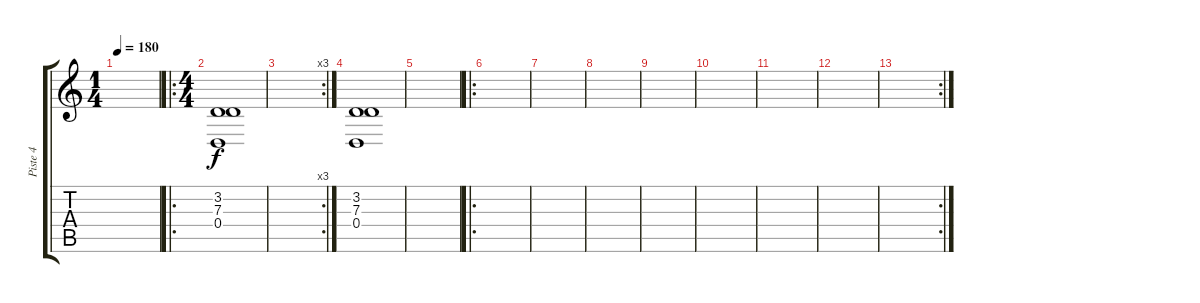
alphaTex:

\track ("Piste 4" "Piste 4") {instrument tubularbells}
\staff {score tabs}
\tuning (E4 B3 G3 D3 A2 E2) {hide}
\ts (1 4)
\tempo 180
\clef g2
\ks c
|
\ro
\ts (4 4)
(3.2 7.3 0.4).1 |
\rc 3
|
(3.2 7.3 0.4).1 |
|
\ro
|
|
|
|
|
|
|
\rc 2
